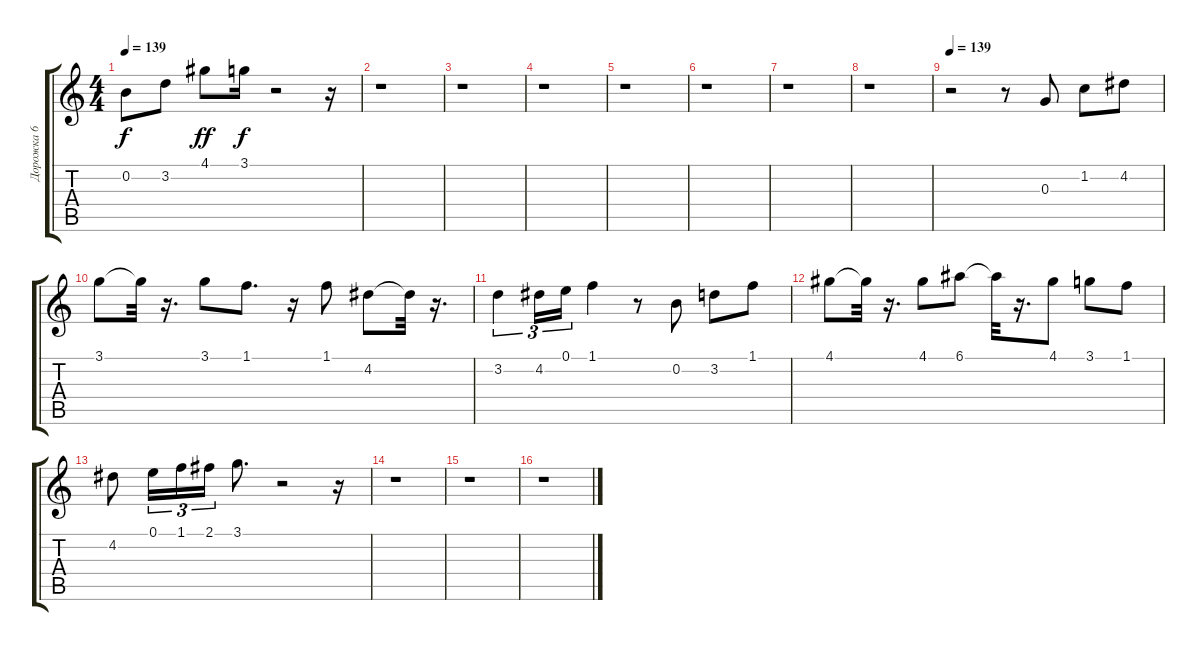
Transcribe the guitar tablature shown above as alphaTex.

\track ("Дорожка 6" "Дорожка 6") {instrument guitarharmonics}
\staff {score tabs}
\tuning (E4 B3 G3 D3 A2 E2) {hide}
\ts (4 4)
\tempo 139
\clef g2
\ks c
0.2.8{dy f} 3.2.8 4.1.8{dy ff} 3.1.16{dy f} r.2 r.16 |
r.1 |
r.1 |
r.1 |
r.1 |
r.1 |
r.1 |
r.1 |
\tempo 139
r.2 r.8 0.3.8 1.2.8 4.2.8 |
3.1.8 3.1{t}.32 r.16{d} 3.1.8 1.1.8{d} r.16 1.1.8 4.2.8 4.2{t}.32 r.16{d} |
3.2.4{tu (3 2)} 4.2.16{tu (3 2)} 0.1.16{tu (3 2)} 1.1.4 r.8 0.2.8 3.2.8 1.1.8 |
4.1.8 4.1{t}.32 r.16{d} 4.1.8 6.1.8 6.1{t}.32 r.16{d} 4.1.8 3.1.8 1.1.8 |
4.2.8 0.1.16{tu (3 2)} 1.1.16{tu (3 2)} 2.1.16{tu (3 2)} 3.1.8{d} r.2 r.16 |
r.1 |
r.1 |
r.1
